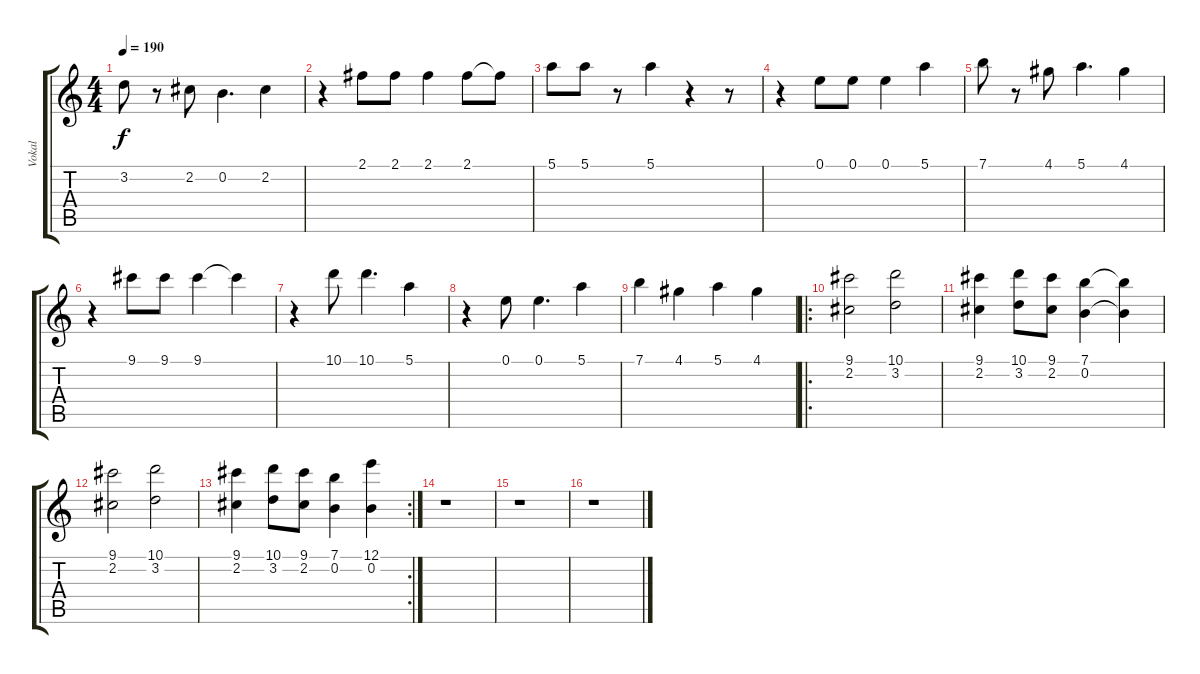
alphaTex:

\track ("Vokal" "Vokal") {instrument distortionguitar}
\staff {score tabs}
\tuning (E4 B3 G3 D3 A2 E2) {hide}
\ts (4 4)
\tempo 190
\clef g2
\ks c
3.2.8{dy f} r.8 2.2.8 0.2.4{d} 2.2.4 |
r.4 2.1.8 2.1.8 2.1.4 2.1.8 2.1{t}.8 |
5.1.8 5.1.8 r.8 5.1.4 r.4 r.8 |
r.4 0.1.8 0.1.8 0.1.4 5.1.4 |
7.1.8 r.8 4.1.8 5.1.4{d} 4.1.4 |
r.4 9.1.8 9.1.8 9.1.4 9.1{t}.4 |
r.4 10.1.8 10.1.4{d} 5.1.4 |
r.4 0.1.8 0.1.4{d} 5.1.4 |
7.1.4 4.1.4 5.1.4 4.1.4 |
\ro
(9.1 2.2).2 (10.1 3.2).2 |
(9.1 2.2).4 (10.1 3.2).8 (9.1 2.2).8 (7.1 0.2).4 (7.1{t} 0.2{t}).4 |
(9.1 2.2).2 (10.1 3.2).2 |
\rc 2
(9.1 2.2).4 (10.1 3.2).8 (9.1 2.2).8 (7.1 0.2).4 (12.1 0.2).4 |
r.1 |
r.1 |
r.1
